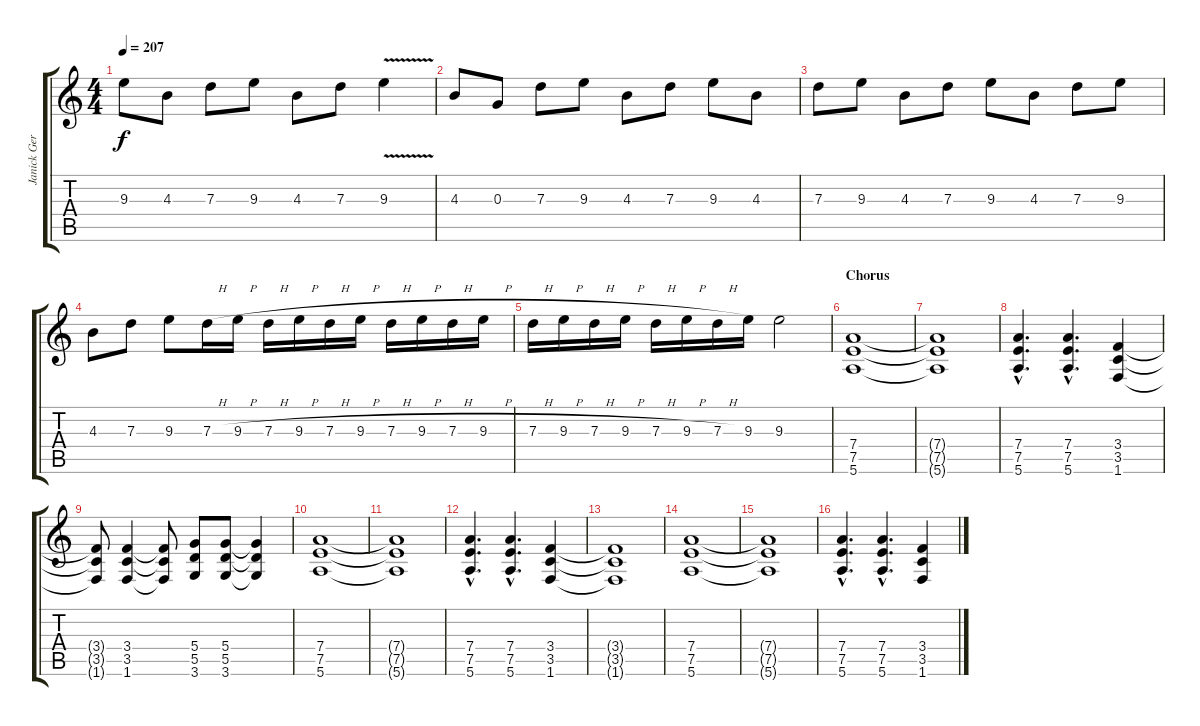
\track ("Janick Gers" "Janick Ger") {instrument distortionguitar}
\staff {score tabs}
\tuning (E4 B3 G3 D3 A2 E2) {hide}
\ts (4 4)
\tempo 207
\clef g2
\ks c
9.3.8{dy f} 4.3.8 7.3.8 9.3.8 4.3.8 7.3.8 9.3{v}.4 |
4.3.8 0.3.8 7.3.8 9.3.8 4.3.8 7.3.8 9.3.8 4.3.8 |
7.3.8 9.3.8 4.3.8 7.3.8 9.3.8 4.3.8 7.3.8 9.3.8 |
4.3.8 7.3.8 9.3.8 7.3{h}.16 9.3{h}.16 7.3{h}.16 9.3{h}.16 7.3{h}.16 9.3{h}.16 7.3{h}.16 9.3{h}.16 7.3{h}.16 9.3{h}.16 |
7.3{h}.16 9.3{h}.16 7.3{h}.16 9.3{h}.16 7.3{h}.16 9.3{h}.16 7.3{h}.16 9.3.16 9.3.2 |
\section ("" "Chorus")
(7.4 7.5 5.6).1 |
(7.4{t} 7.5{t} 5.6{t}).1 |
(7.4{hac} 7.5{hac} 5.6{hac}).4{d} (7.4{hac} 7.5{hac} 5.6{hac}).4{d} (3.4 3.5 1.6).4 |
(3.4{t} 3.5{t} 1.6{t}).8 (3.4 3.5 1.6).4 (3.4{t} 3.5{t} 1.6{t}).8 (5.4 5.5 3.6).8 (5.4 5.5 3.6).8 (5.4{t} 5.5{t} 3.6{t}).4 |
(7.4 7.5 5.6).1 |
(7.4{t} 7.5{t} 5.6{t}).1 |
(7.4{hac} 7.5{hac} 5.6{hac}).4{d} (7.4{hac} 7.5{hac} 5.6{hac}).4{d} (3.4 3.5 1.6).4 |
(3.4{t} 3.5{t} 1.6{t}).1 |
(7.4 7.5 5.6).1 |
(7.4{t} 7.5{t} 5.6{t}).1 |
(7.4{hac} 7.5{hac} 5.6{hac}).4{d} (7.4{hac} 7.5{hac} 5.6{hac}).4{d} (3.4 3.5 1.6).4
